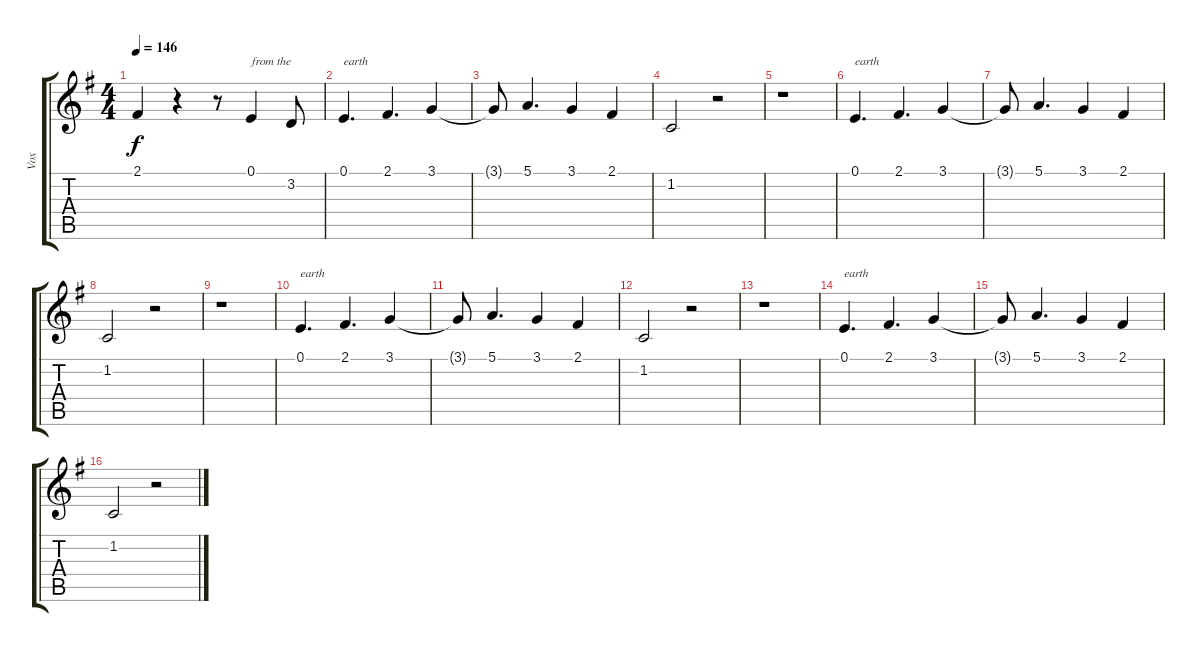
\track ("Vox" "Vox") {mute instrument violin}
\staff {score tabs}
\tuning (E4 B3 G3 D3 A2 E2) {hide}
\ts (4 4)
\tempo 146
\clef g2
\ks g
2.1{t}.4{dy f} r.4 r.8 0.1.4{txt "from the"} 3.2.8 |
0.1.4{d txt "earth"} 2.1.4{d} 3.1.4 |
3.1{t}.8 5.1.4{d} 3.1.4 2.1.4 |
1.2.2 r.2 |
r.1 |
0.1.4{d txt "earth"} 2.1.4{d} 3.1.4 |
3.1{t}.8 5.1.4{d} 3.1.4 2.1.4 |
1.2.2 r.2 |
r.1 |
0.1.4{d txt "earth"} 2.1.4{d} 3.1.4 |
3.1{t}.8 5.1.4{d} 3.1.4 2.1.4 |
1.2.2 r.2 |
r.1 |
0.1.4{d txt "earth"} 2.1.4{d} 3.1.4 |
3.1{t}.8 5.1.4{d} 3.1.4 2.1.4 |
1.2.2 r.2
